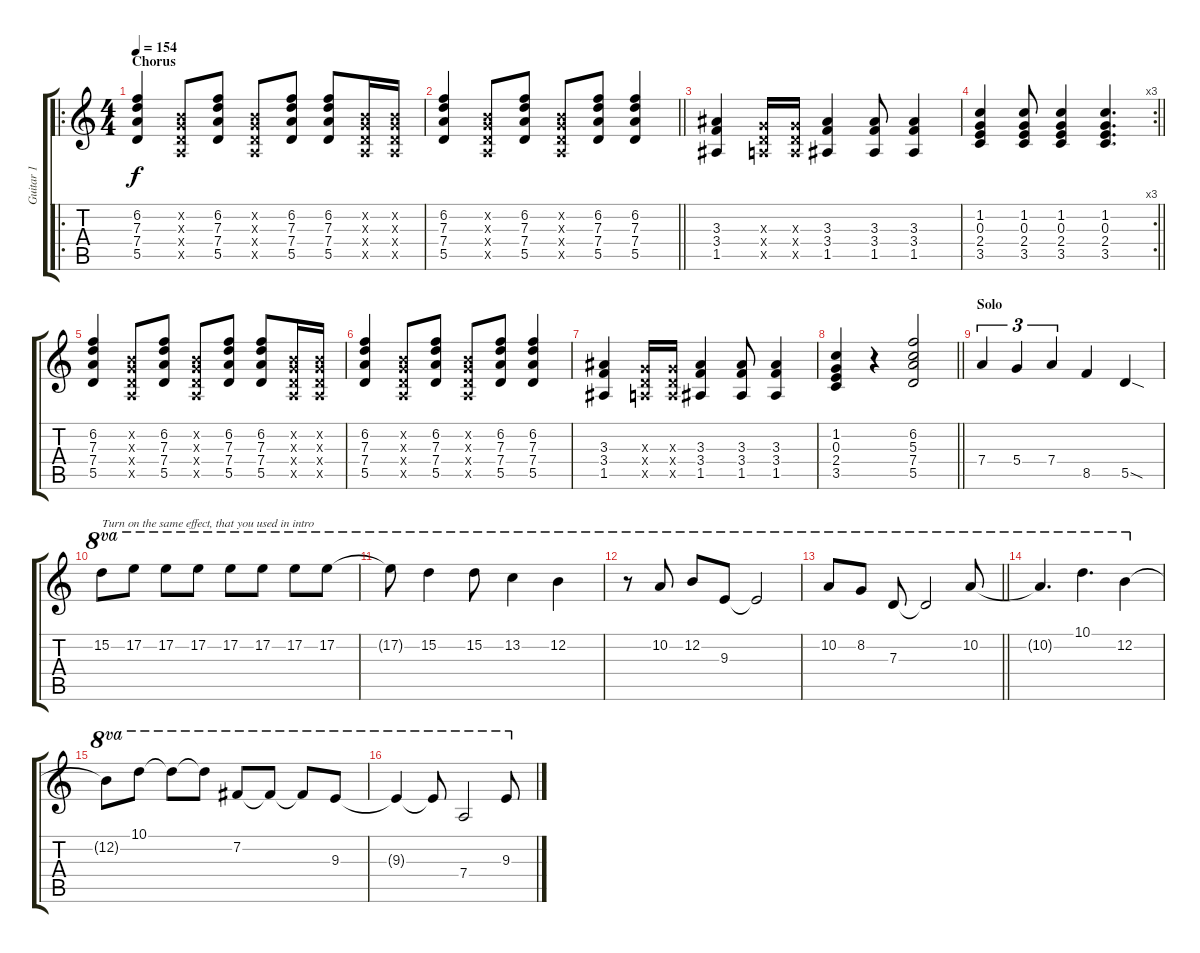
\track ("Guitar 1" "Guitar 1") {instrument electricguitarclean}
\staff {score tabs}
\tuning (E4 B3 G3 D3 A2 E2) {hide}
\ro
\ts (4 4)
\section ("" "Chorus")
\tempo 154
\clef g2
\ks c
(6.2 7.3 7.4 5.5).4{dy f} (0.2{x} 0.3{x} 0.4{x} 0.5{x}).8 (6.2 7.3 7.4 5.5).8 (0.2{x} 0.3{x} 0.4{x} 0.5{x}).8 (6.2 7.3 7.4 5.5).8 (6.2 7.3 7.4 5.5).8 (0.2{x} 0.3{x} 0.4{x} 0.5{x}).16 (0.2{x} 0.3{x} 0.4{x} 0.5{x}).16 |
\barLineRight lightlight
(6.2 7.3 7.4 5.5).4 (0.2{x} 0.3{x} 0.4{x} 0.5{x}).8 (6.2 7.3 7.4 5.5).8 (0.2{x} 0.3{x} 0.4{x} 0.5{x}).8 (6.2 7.3 7.4 5.5).8 (6.2 7.3 7.4 5.5).4 |
(3.3 3.4 1.5).4 (0.3{x} 0.4{x} 0.5{x}).16 (0.3{x} 0.4{x} 0.5{x}).16 (3.3 3.4 1.5).4 (3.3 3.4 1.5).8 (3.3 3.4 1.5).4 |
\rc 3
\barLineRight lightlight
(1.2 0.3 2.4 3.5).4 (1.2 0.3 2.4 3.5).8 (1.2 0.3 2.4 3.5).4 (1.2 0.3 2.4 3.5).4{d} |
(6.2 7.3 7.4 5.5).4 (0.2{x} 0.3{x} 0.4{x} 0.5{x}).8 (6.2 7.3 7.4 5.5).8 (0.2{x} 0.3{x} 0.4{x} 0.5{x}).8 (6.2 7.3 7.4 5.5).8 (6.2 7.3 7.4 5.5).8 (0.2{x} 0.3{x} 0.4{x} 0.5{x}).16 (0.2{x} 0.3{x} 0.4{x} 0.5{x}).16 |
(6.2 7.3 7.4 5.5).4 (0.2{x} 0.3{x} 0.4{x} 0.5{x}).8 (6.2 7.3 7.4 5.5).8 (0.2{x} 0.3{x} 0.4{x} 0.5{x}).8 (6.2 7.3 7.4 5.5).8 (6.2 7.3 7.4 5.5).4 |
(3.3 3.4 1.5).4 (0.3{x} 0.4{x} 0.5{x}).16 (0.3{x} 0.4{x} 0.5{x}).16 (3.3 3.4 1.5).4 (3.3 3.4 1.5).8 (3.3 3.4 1.5).4 |
\barLineRight lightlight
(1.2 0.3 2.4 3.5).4 r.4 (6.2 5.3 7.4 5.5).2 |
\section ("" "Solo")
7.4.4{tu (3 2)} 5.4.4{tu (3 2)} 7.4.4{tu (3 2)} 8.5.4 5.5{sod}.4 |
15.2.8{ot 8va txt "Turn on the same effect, that you used in intro" volume 16 instrument electricguitarjazz} 17.2.8{ot 8va} 17.2.8{ot 8va} 17.2.8{ot 8va} 17.2.8{ot 8va} 17.2.8{ot 8va} 17.2.8{ot 8va} 17.2.8{ot 8va} |
17.2{t}.8{ot 8va} 15.2.4{ot 8va} 15.2.8{ot 8va} 13.2.4{ot 8va} 12.2.4{ot 8va} |
r.8{ot 8va} 10.2.8{ot 8va} 12.2.8{ot 8va} 9.3.8{ot 8va} 9.3{t}.2{ot 8va} |
\barLineRight lightlight
10.2.8{ot 8va} 8.2.8{ot 8va} 7.3.8{ot 8va} 7.3{t}.2{ot 8va} 10.2.8{ot 8va} |
10.2{t}.4{d ot 8va} 10.1.4{d ot 8va} 12.2.4{ot 8va} |
12.2{t}.8{ot 8va} 10.1.8{ot 8va} 10.1{t}.8{ot 8va} 10.1{t}.8{ot 8va} 7.2.8{ot 8va} 7.2{t}.8{ot 8va} 7.2{t}.8{ot 8va} 9.3.8{ot 8va} |
9.3{t}.4{ot 8va} 9.3{t}.8{ot 8va} 7.4.2{ot 8va} 9.3.8{ot 8va}
